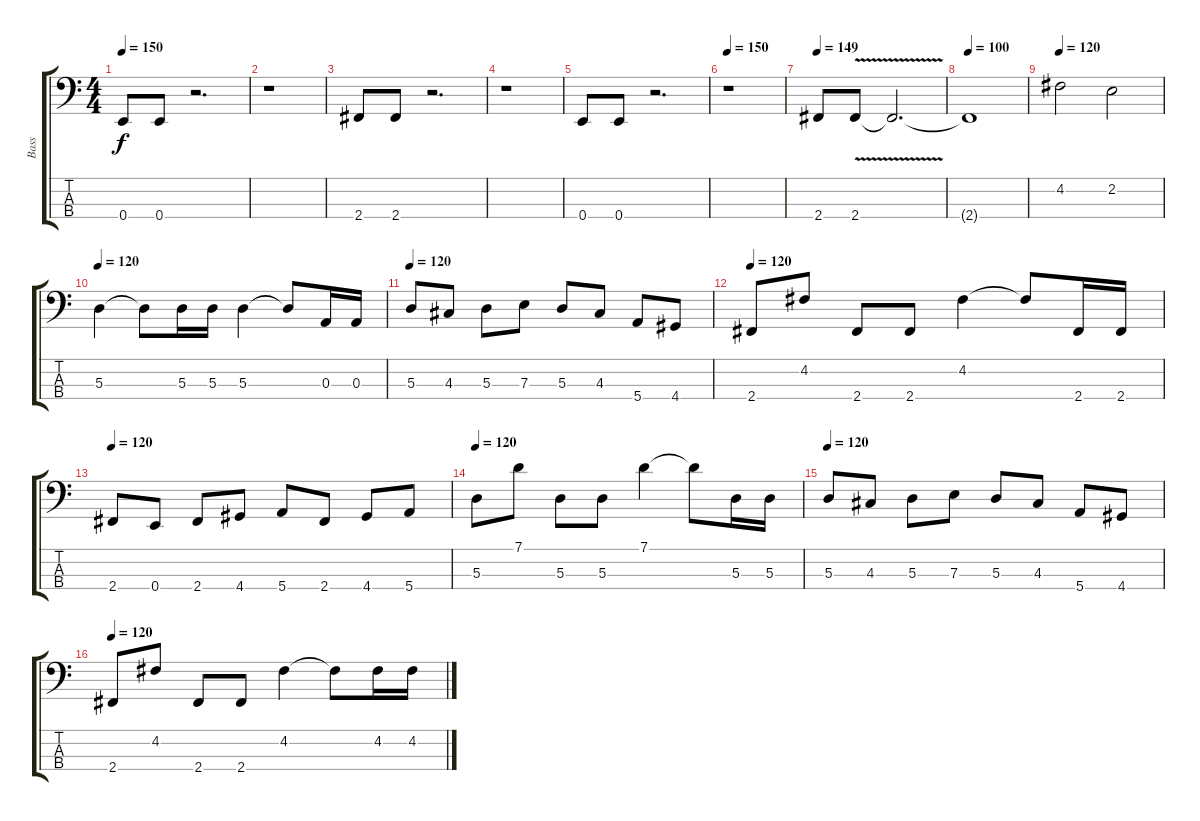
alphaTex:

\track ("Bass" "Bass") {instrument electricbasspick}
\staff {score tabs}
\tuning (G2 D2 A1 E1) {hide}
\ts (4 4)
\tempo 150
\clef f4
\ks c
0.4.8{dy f} 0.4.8 r.2{d} |
r.1 |
2.4.8 2.4.8 r.2{d} |
r.1 |
0.4.8 0.4.8 r.2{d} |
\tempo 150
r.1 |
\tempo 149
2.4.8 2.4{v}.8 2.4{t}.2{d} |
\tempo 100
2.4{t}.1 |
\tempo 120
4.2.2 2.2.2 |
\tempo 120
5.3.4 5.3{t}.8 5.3.16 5.3.16 5.3.4 5.3{t}.8 0.3.16 0.3.16 |
\tempo 120
5.3.8 4.3.8 5.3.8 7.3.8 5.3.8 4.3.8 5.4.8 4.4.8 |
\tempo 120
2.4.8 4.2.8 2.4.8 2.4.8 4.2.4 4.2{t}.8 2.4.16 2.4.16 |
\tempo 120
2.4.8 0.4.8 2.4.8 4.4.8 5.4.8 2.4.8 4.4.8 5.4.8 |
\tempo 120
5.3.8 7.1.8 5.3.8 5.3.8 7.1.4 7.1{t}.8 5.3.16 5.3.16 |
\tempo 120
5.3.8 4.3.8 5.3.8 7.3.8 5.3.8 4.3.8 5.4.8 4.4.8 |
\tempo 120
2.4.8 4.2.8 2.4.8 2.4.8 4.2.4 4.2{t}.8 4.2.16 4.2.16
